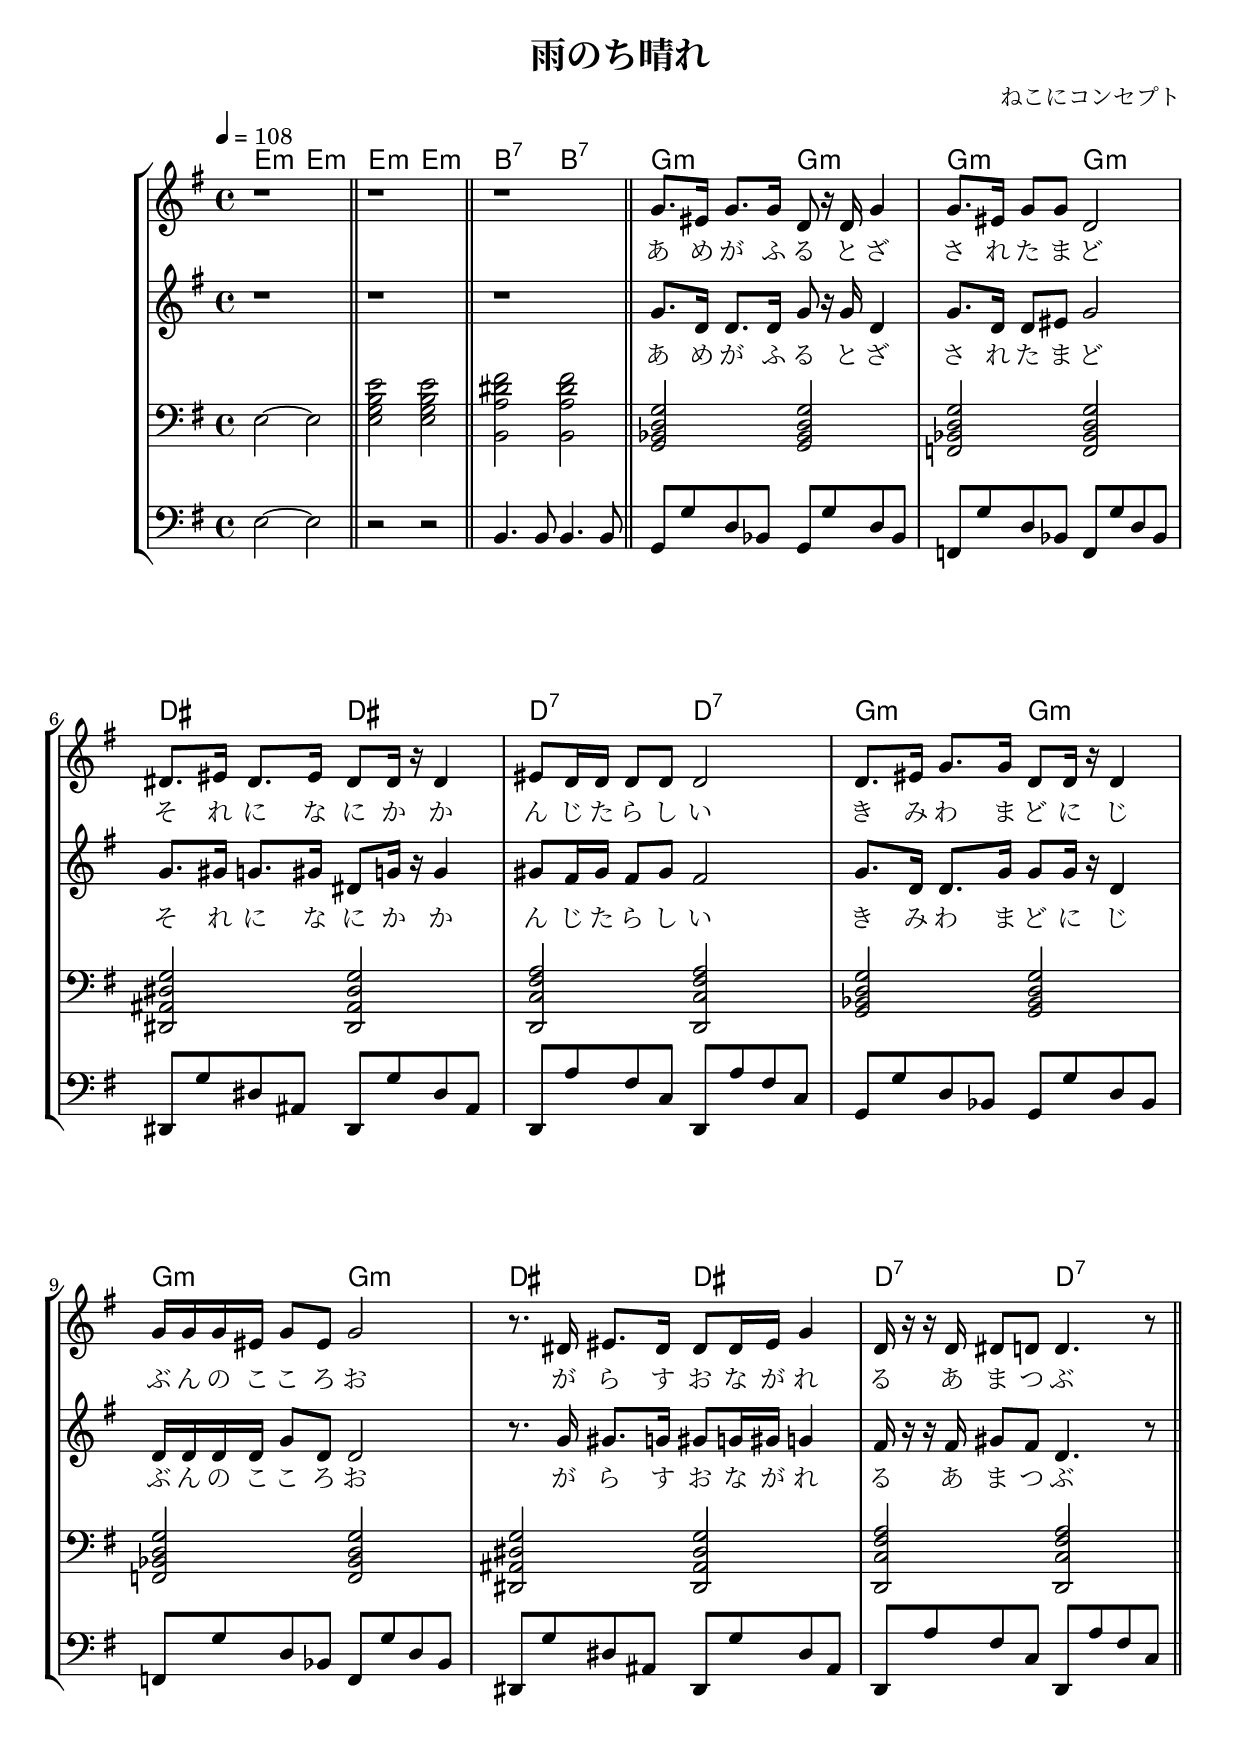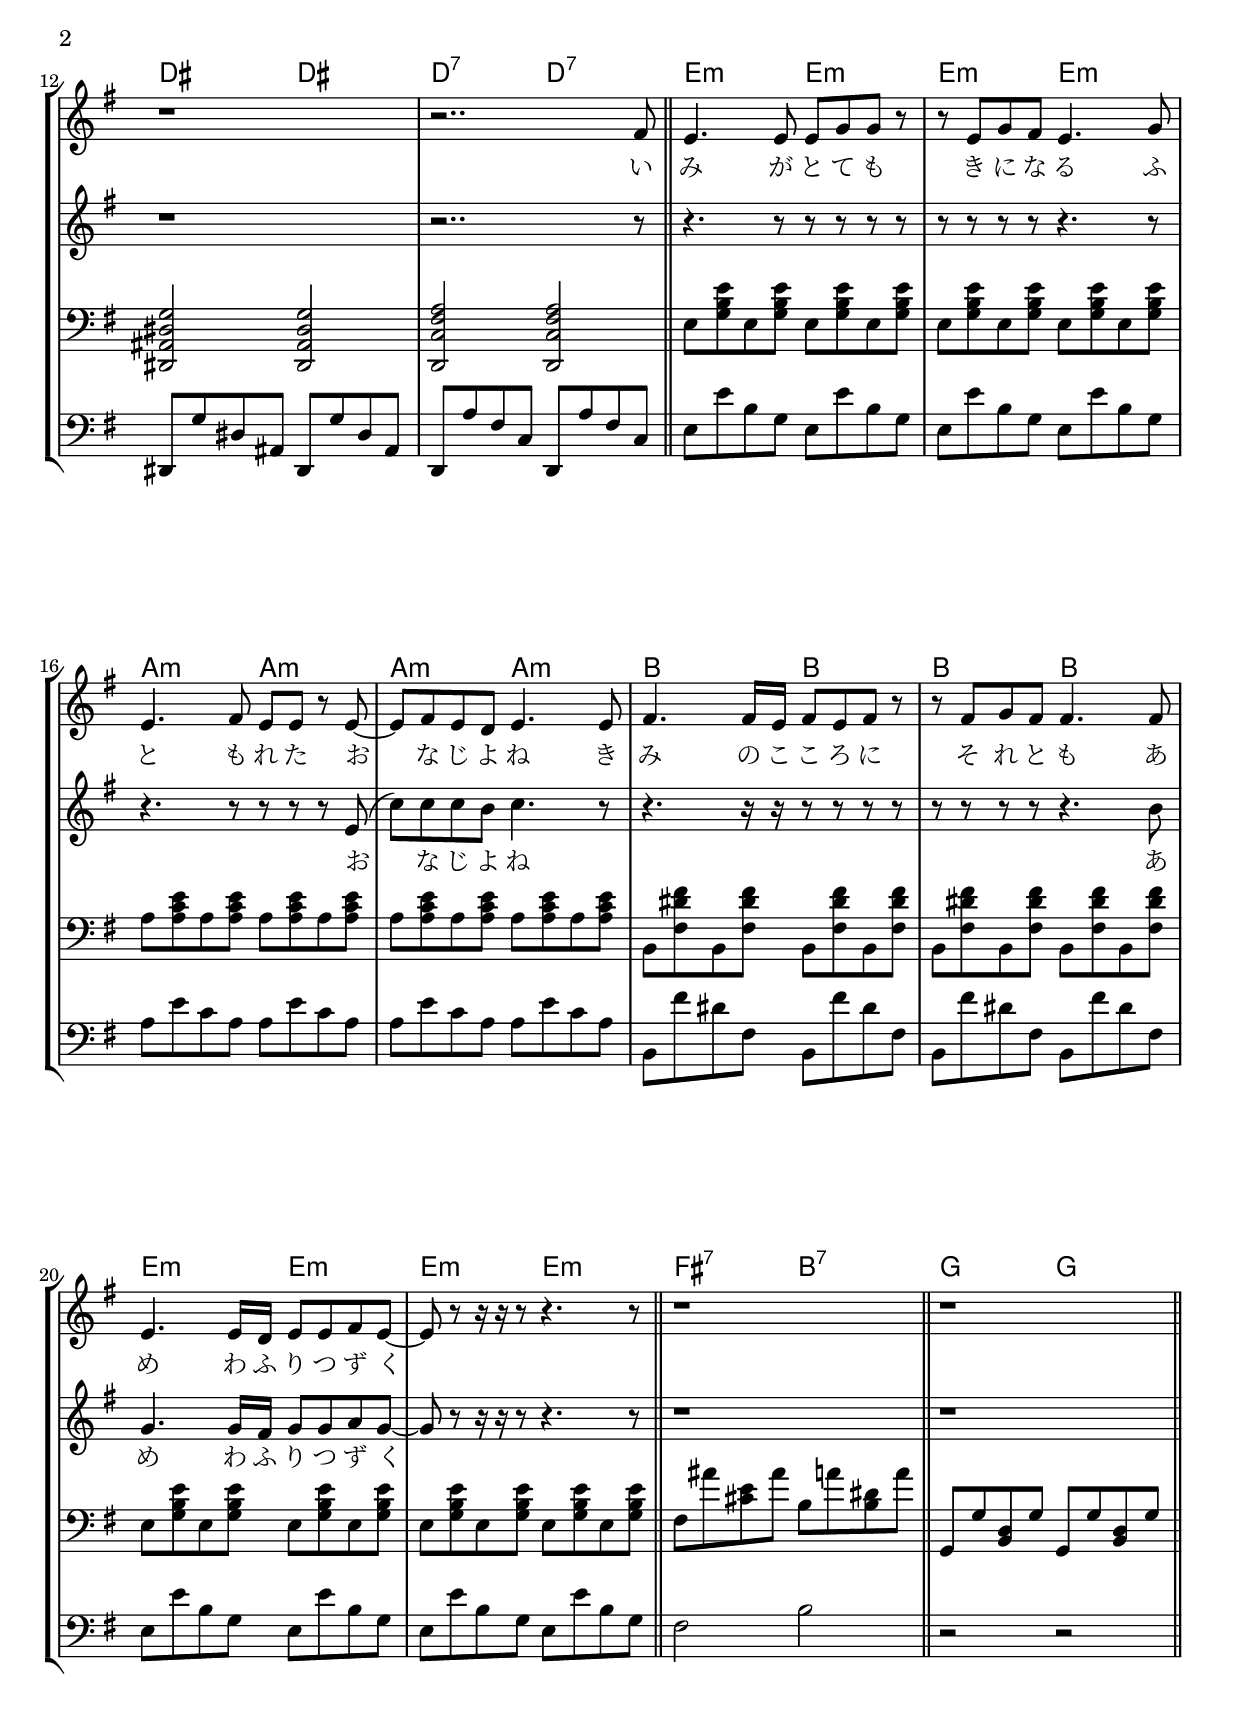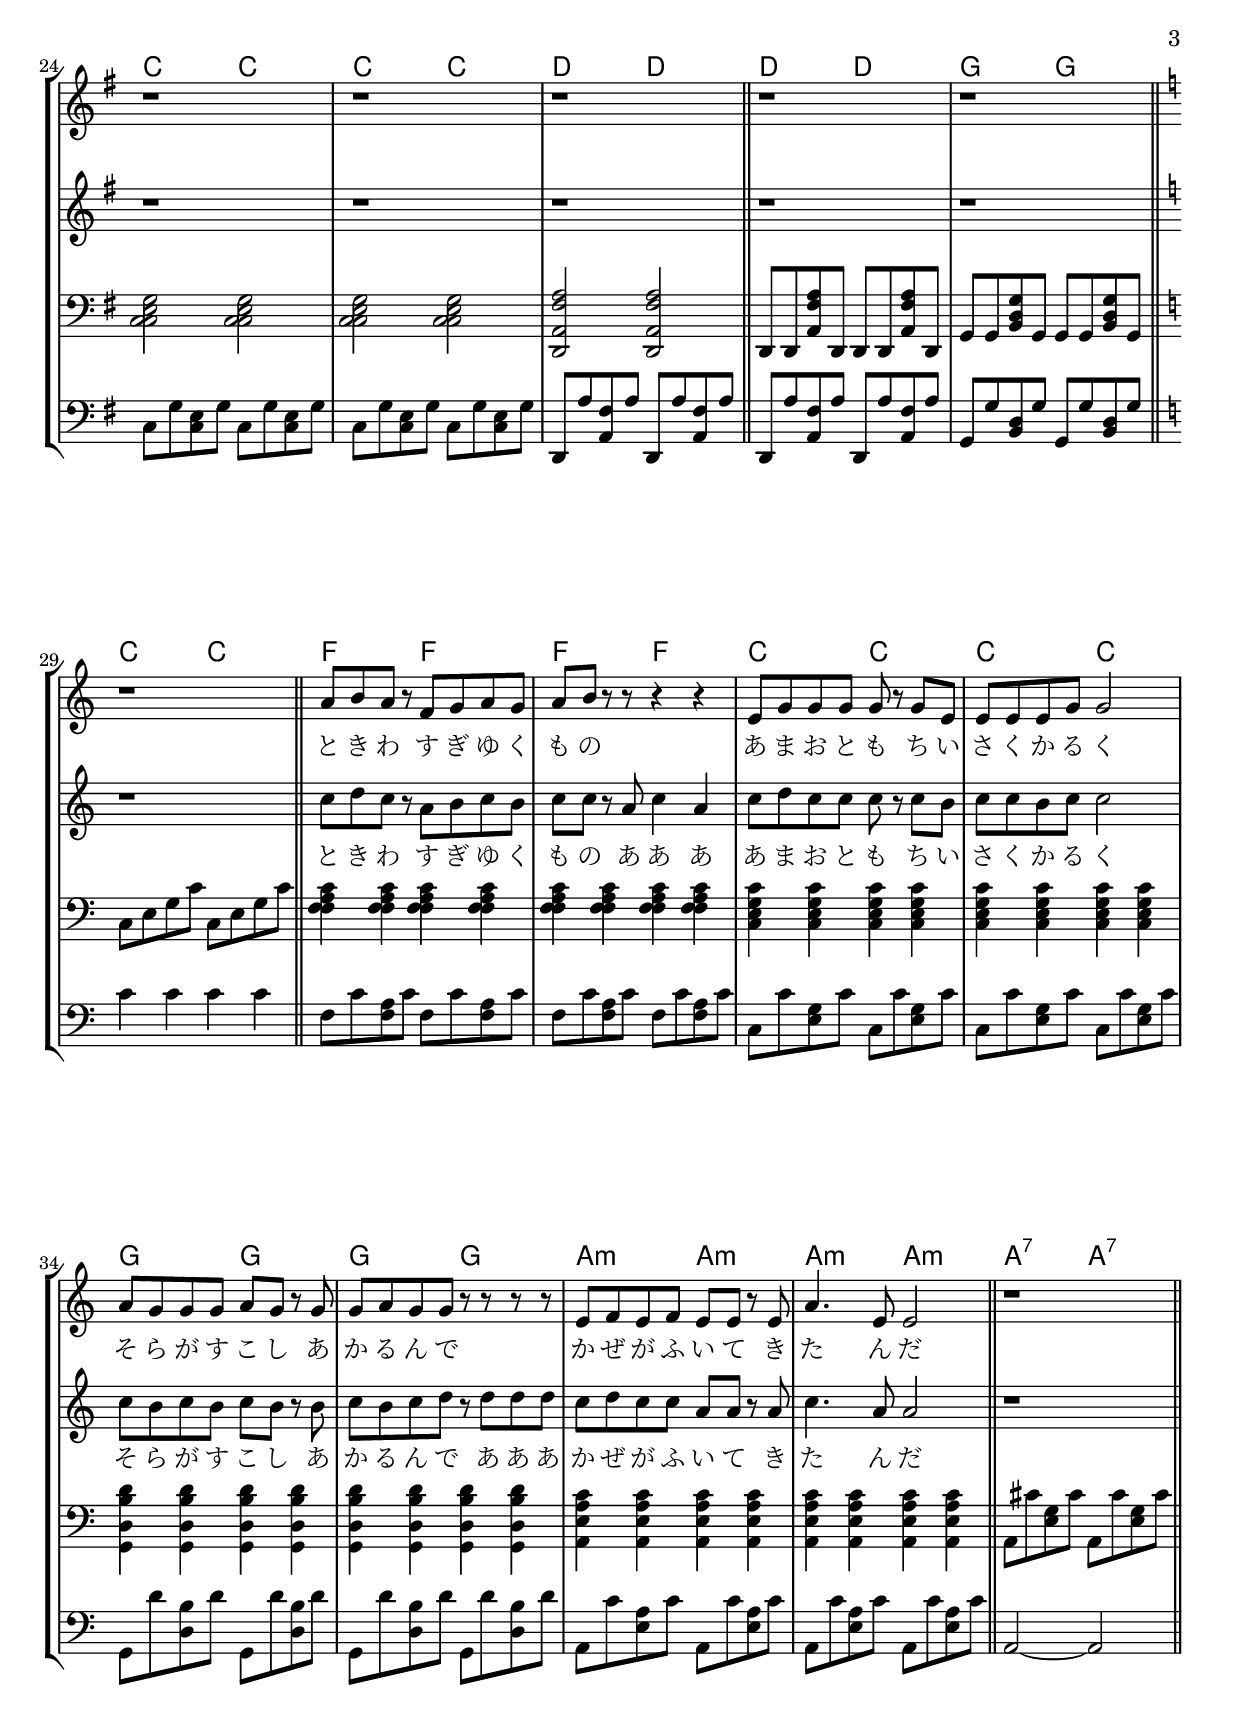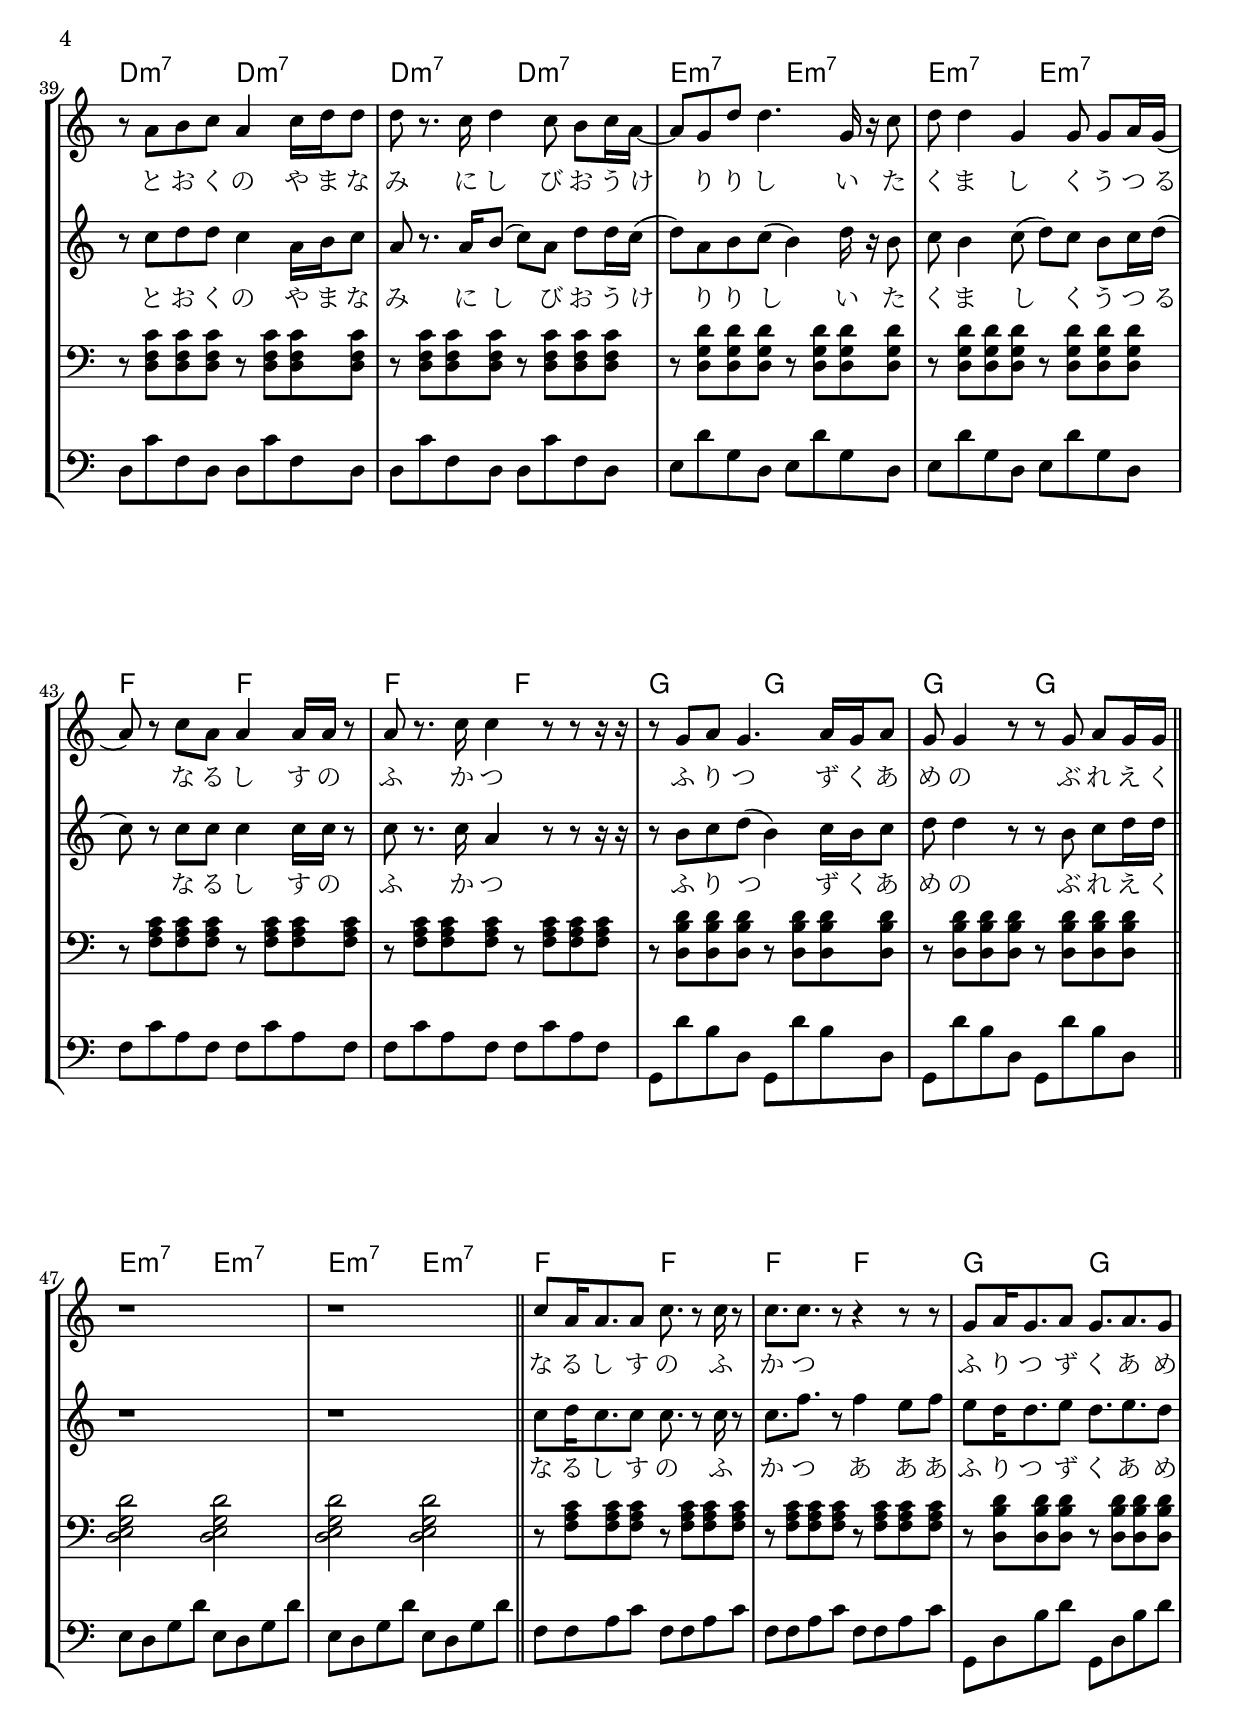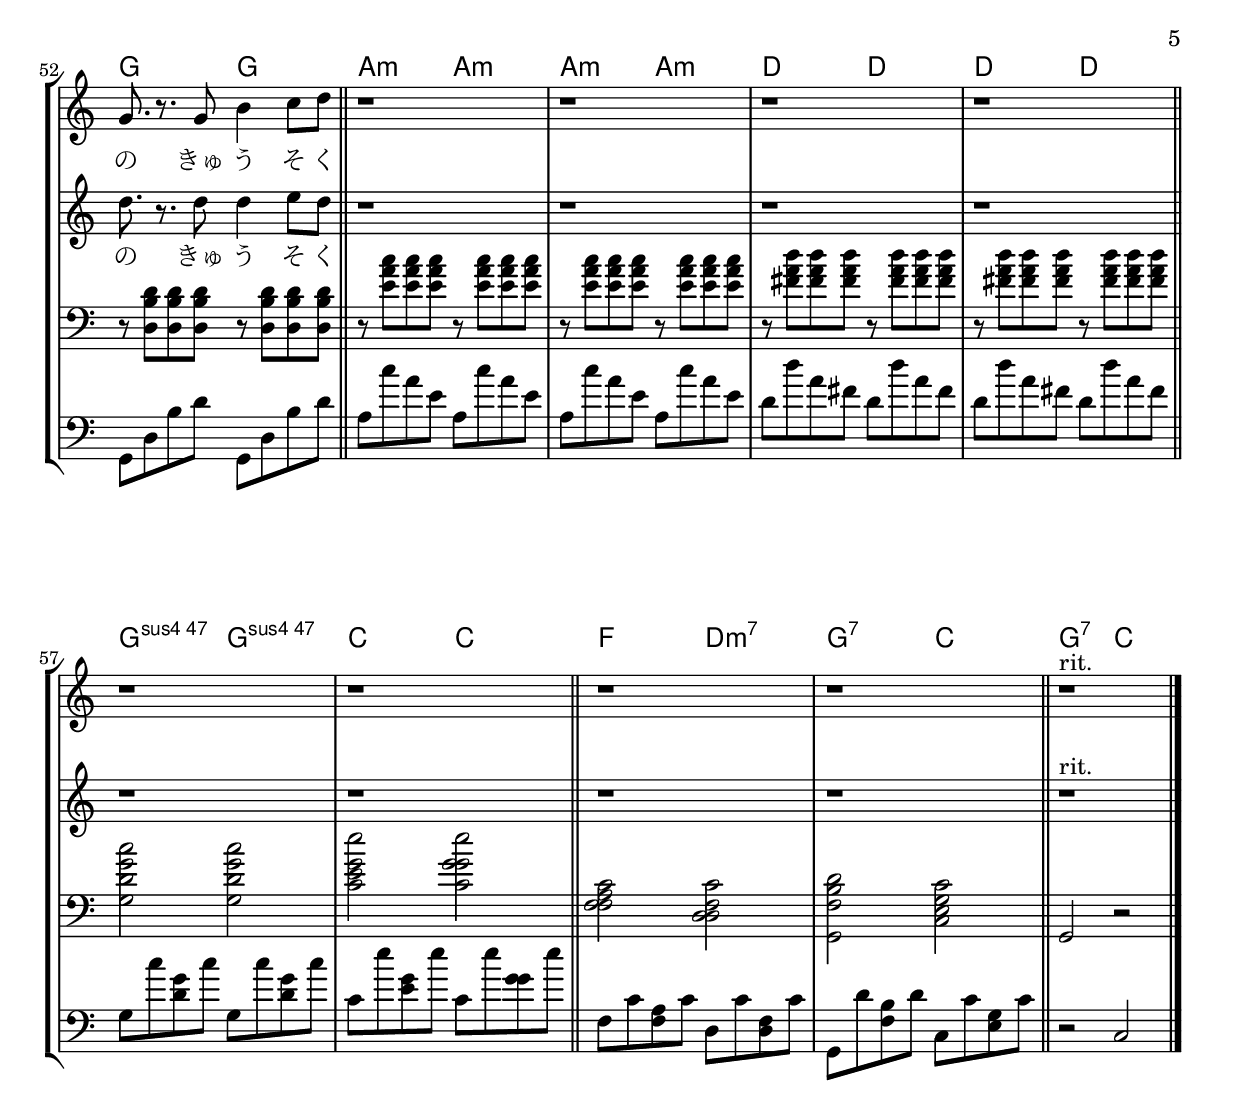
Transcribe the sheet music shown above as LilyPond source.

\version "2.12.1"

\header {
	title = \markup {雨のち晴れ}
	composer = \markup \center-column {ねこにコンセプト}
}

harmony = \chordmode {
	e2:m e:m 

	e:m e:m 

	b:7 b:7 

	g:m g:m g:m g:m dis dis d:7 d:7 g:m g:m g:m g:m dis dis d:7 d:7 

	dis dis d:7 d:7 

	e:m e:m e:m e:m a:m a:m a:m a:m b b b b e:m e:m e:m e:m 

	fis:7 b:7 

	g g 

	c c c c d d 

	d d g g 

	c c 

	f f f f c c c c g g g g a:m a:m a:m a:m 

	a:7 a:7 

	d:min7 d:min7 d:min7 d:min7 e:min7 e:min7 e:min7 e:min7 f f f f g g g g 

	e:min7 e:min7 e:min7 e:min7 

	f f f f g g g g 

	a:m a:m a:m a:m d d d d 

	g:sus47 g:sus47 c c 

	f d:min7 g:7 c 

	g:7 c 
}

melody = {
	\key g \major
	\tempo 4 = 108
	r1   
	r1   
	r1   
	\set Staff.midiInstrument = #"mmi0.45"
	g'8.  eis'16  g'8.  g'16  d'8  r16  d'16  g'4 
	g'8.  eis'16  g'8  g'8  d'2 
	dis'8.  eis'16  dis'8.  eis'16  dis'8  dis'16  r16  dis'4 
	eis'8  d'16  d'16  d'8  d'8  d'2 
	d'8.  eis'16  g'8.  g'16  d'8  d'16  r16  d'4 
	g'16  g'16  g'16  eis'16  g'8  eis'8  g'2 
	r8.  dis'16  eis'8.  dis'16  dis'8  dis'16  eis'16  g'4 
	d'16  r16  r16  d'16  dis'8  d'8  d'4.  	r8 	r1 | r2.. 
	\set Staff.midiInstrument = #"mmi0.45"
	fis'8 
	e'4.  e'8  e'8  g'8  g'8  r8 
	r8  e'8  g'8  fis'8  e'4.  g'8 
	e'4.  fis'8  e'8  e'8  r8  e'8~ 
	e'8  fis'8  e'8  d'8  e'4.  e'8 
	fis'4.  fis'16  e'16  fis'8  e'8  fis'8  r8 
	r8  fis'8  g'8  fis'8  fis'4.  fis'8 
	e'4.  e'16  d'16  e'8  e'8  fis'8  e'8~ 
	e'8  r8  r16  r16  r8  r4.  	r8 	r1   
	r1   
	r1 | r1 | r1   
	r1 | r1   
	\key c \major
	r1   
	\set Staff.midiInstrument = #"mmi0.45"
	a'8  b'8  a'8  r8  f'8  g'8  a'8  g'8 
	a'8  b'8  r8  r8  r4  r4 
	e'8  g'8  g'8  g'8  g'8  r8  g'8  e'8 
	e'8  e'8  e'8  g'8  g'2 
	a'8  g'8  g'8  g'8  a'8  g'8  r8  g'8 
	g'8  a'8  g'8  g'8  r8  r8  r8  r8 
	e'8  f'8  e'8  f'8  e'8  e'8  r8  e'8 
	a'4.  e'8  e'2
	r1   
	\set Staff.midiInstrument = #"mmi0.45"
	r8 a'8  b'8  c''8  a'4  c''16  d''16  d''8 
	d''8  r8.  c''16  d''4  c''8  b'8  c''16  a'16~ 
	a'8  g'8  d''8  d''4.  g'16  r16  c''8 
	d''8  d''4  g'4  g'8  g'8  a'16  g'16 
	(a'8)  r8  c''8  a'8  a'4  a'16  a'16  r8 
	a'8  r8.  c''16  c''4  r8  r8  r16  r16 
	r8  g'8  a'8  g'4.  a'16  g'16  a'8 
	g'8  g'4  r8  r8  g'8  a'8  g'16  g'16
	r1 | r1   
	\set Staff.midiInstrument = #"French horn"
	c''8  a'16  a'8.  a'8  c''8.  r8  c''16  r8 
	c''8.  c''8.  r8  r4  r8  r8 
	g'8  a'16  g'8.  a'8  g'8.  a'8.  g'8 
	g'8.  r8.  g'8  b'4  c''8  d''8
	r1 | r1 | r1 | r1   
	r1 | r1   
	r1 | r1   
	r1^"rit." \bar "|."
}

words = \lyricmode {
	
	
	
	あ  め  が  ふ  る  と  ざ  さ  れ  た  ま  ど  そ  れ  に  な  に  か  か  ん  じ  た  ら  し  い  き  み  わ  ま  ど  に  じ  ぶ  ん  の  こ  こ  ろ  お  が  ら  す  お  な  が  れ  る  あ  ま  つ  ぶ  
	
	い  み  が  と  て  も  き  に  な  る  ふ  と  も  れ  た  お  な  じ  よ  ね  き  み  の  こ  こ  ろ  に  そ  れ  と  も  あ  め  わ  ふ  り  つ  ず  く  
	
	
	
	
	
	と  き  わ  す  ぎ  ゆ  く  も  の  あ  ま  お  と  も  ち  い  さ  く  か  る  く  そ  ら  が  す  こ  し  あ  か  る  ん  で  か  ぜ  が  ふ  い  て  き  た  ん  だ  
	
	と  お  く  の  や  ま  な  み  に  し  び  お  う  け  り  り  し  い  た  く  ま  し  く  う  つ  る  な  る  し  す  の  ふ  か  つ  ふ  り  つ  ず  く  あ  め  の  ぶ  れ  え  く  
	
	な  る  し  す  の  ふ  か  つ  ふ  り  つ  ず  く  あ  め  の  きゅ  う  そ  く  
	
	
	
	
}

secondmelody = {
	\key g \major
	\tempo 4 = 108
	r1   
	r1   
	r1   
	\set Staff.midiInstrument = #"Acoustic Guitar (steel)"
	g'8.  d'16  d'8.  d'16  g'8  r16  g'16  d'4 
	g'8.  d'16  d'8  eis'8  g'2 
	g'8.  gis'16  g'8.  gis'16  dis'8  g'16  r16  g'4 
	gis'8  fis'16  gis'16  fis'8  gis'8  fis'2 
	g'8.  d'16  d'8.  g'16  g'8  g'16  r16  d'4 
	d'16  d'16  d'16  d'16  g'8  d'8  d'2 
	r8.  g'16  gis'8.  g'16  gis'8  g'16  gis'16  g'4 
	fis'16  r16  r16  fis'16  gis'8  fis'8  d'4.  	r8 	r1 | r2.. 
	\set Staff.midiInstrument = #"fss0.42"
	r8 
	r4.  r8  r8  r8  r8  r8 
	r8  r8  r8  r8  r4.  r8 
	r4.  r8  r8  r8  r8  e'8 
	(c''8)  c''8  c''8  b'8  c''4.  r8 
	r4.  r16  r16  r8  r8  r8  r8 
	r8  r8  r8  r8  r4.  b'8 
	g'4.  g'16  fis'16  g'8  g'8  a'8  g'8~ 
	g'8  r8  r16  r16  r8  r4.  	r8 	r1   
	r1   
	r1 | r1 | r1   
	r1 | r1   
	\key c \major
	r1   
	\set Staff.midiInstrument = #"Marimba"
	c''8  d''8  c''8  r8  a'8  b'8  c''8  b'8 
	c''8  c''8  r8  a'8  c''4  a'4 
	c''8  d''8  c''8  c''8  c''8  r8  c''8  b'8 
	c''8  c''8  b'8  c''8  c''2 
	c''8  b'8  c''8  b'8  c''8  b'8  r8  b'8 
	c''8  b'8  c''8  d''8  r8  d''8  d''8  d''8 
	c''8  d''8  c''8  c''8  a'8  a'8  r8  a'8 
	c''4.  a'8  a'2
	r1   
	\set Staff.midiInstrument = #"Synthbrass 2"
	r8 c''8  d''8  d''8  c''4  a'16  b'16  c''8 
	a'8  r8.  a'16  b'8  (c''8)  a'8  d''8  d''16  c''16 
	(d''8)  a'8  b'8  c''8  (b'4)  d''16  r16  b'8 
	c''8  b'4  c''8  (d''8)  c''8  b'8  c''16  d''16 
	(c''8)  r8  c''8  c''8  c''4  c''16  c''16  r8 
	c''8  r8.  c''16  a'4  r8  r8  r16  r16 
	r8  b'8  c''8  d''8  (b'4)  c''16  b'16  c''8 
	d''8  d''4  r8  r8  b'8  c''8  d''16  d''16
	r1 | r1   
	\set Staff.midiInstrument = #"String Ensemble 1"
	c''8  d''16  c''8.  c''8  c''8.  r8  c''16  r8 
	c''8.  f''8.  r8  f''4  e''8  f''8 
	e''8  d''16  d''8.  e''8  d''8.  e''8.  d''8 
	d''8.  r8.  d''8  d''4  e''8  d''8
	r1 | r1 | r1 | r1   
	r1 | r1   
	r1 | r1   
	r1^"rit." \bar "|."
}

secondwords = \lyricmode {
	
	
	
	あ  め  が  ふ  る  と  ざ  さ  れ  た  ま  ど  そ  れ  に  な  に  か  か  ん  じ  た  ら  し  い  き  み  わ  ま  ど  に  じ  ぶ  ん  の  こ  こ  ろ  お  が  ら  す  お  な  が  れ  る  あ  ま  つ  ぶ  
	
	お  な  じ  よ  ね  あ  め  わ  ふ  り  つ  ず  く  
	
	
	
	
	
	と  き  わ  す  ぎ  ゆ  く  も  の  あ  あ  あ  あ  ま  お  と  も  ち  い  さ  く  か  る  く  そ  ら  が  す  こ  し  あ  か  る  ん  で  あ  あ  あ  か  ぜ  が  ふ  い  て  き  た  ん  だ  
	
	と  お  く  の  や  ま  な  み  に  し  び  お  う  け  り  り  し  い  た  く  ま  し  く  う  つ  る  な  る  し  す  の  ふ  か  つ  ふ  り  つ  ず  く  あ  め  の  ぶ  れ  え  く  
	
	な  る  し  す  の  ふ  か  つ  あ  あ  あ  ふ  り  つ  ず  く  あ  め  の  きゅ  う  そ  く  
	
	
	
	
}

tempochange = {
	\tempo 4 = 108
	r1 \bar "||"
	\tempo 4 = 108
	r1 \bar "||"
	\tempo 4 = 108
	r1 \bar "||"
	\tempo 4 = 108
	r1 | r1 | r1 | r1 | r1 | r1 | r1 | r1 \bar "||"
	\tempo 4 = 108
	r1 | r1 \bar "||"
	\tempo 4 = 108
	r1 | r1 | r1 | r1 | r1 | r1 | r1 | r1 \bar "||"
	\tempo 4 = 108
	r1 \bar "||"
	\tempo 4 = 108
	r1 \bar "||"
	\tempo 4 = 108
	r1 | r1 | r1 \bar "||"
	\tempo 4 = 108
	r1 | r1 \bar "||"
	\tempo 4 = 108
	r1 \bar "||"
	\tempo 4 = 108
	r1 | r1 | r1 | r1 | r1 | r1 | r1 | r1 \bar "||"
	\tempo 4 = 108
	r1 \bar "||"
	\tempo 4 = 108
	r1 | r1 | r1 | r1 | r1 | r1 | r1 | r1 \bar "||"
	\tempo 4 = 108
	r1 | r1 \bar "||"
	\tempo 4 = 108
	r1 | r1 | r1 | r1 \bar "||"
	\tempo 4 = 108
	r1 | r1 | r1 | r1 \bar "||"
	\tempo 4 = 108
	r1 | r1 \bar "||"
	\tempo 4 = 108
	r1 | r1 \bar "||"
	\tempo 4 = 108
	\tempo 4 = 81 r2 \tempo 4 = 72 r2 \bar "|."
}

mainacc = {
	\clef bass
	\set Staff.midiInstrument = #"Electric Piano 1"
	\key g \major
	\tempo 4 = 108
	e2
	~e2
	\bar "||"

	\set Staff.midiInstrument = #"Electric Piano 1"
	<e g b e'>2
	<e g b e'>2
	\bar "||"

	\set Staff.midiInstrument = #"Electric Piano 1"
	<b, a dis' fis'>2
	<b, a dis' fis'>2
	\bar "||"

	\set Staff.midiInstrument = #"Electric Piano 1"
	<g, bes, d g>2
	<g, bes, d g>2
	<f, bes, d g>2
	<f, bes, d g>2
	<dis, ais, dis g>2
	<dis, ais, dis g>2
	<d, c fis a>2
	<d, c fis a>2
	<g, bes, d g>2
	<g, bes, d g>2
	<f, bes, d g>2
	<f, bes, d g>2
	<dis, ais, dis g>2
	<dis, ais, dis g>2
	<d, c fis a>2
	<d, c fis a>2
	\bar "||"

	\set Staff.midiInstrument = #"Electric Piano 1"
	<dis, ais, dis g>2
	<dis, ais, dis g>2
	<d, c fis a>2
	<d, c fis a>2
	\bar "||"

	\set Staff.midiInstrument = #"Electric Piano 1"
	e8 <g b e'> e <g b e'>
	e8 <g b e'> e <g b e'>
	e8 <g b e'> e <g b e'>
	e8 <g b e'> e <g b e'>
	a8 <a c' e'> a <a c' e'>
	a8 <a c' e'> a <a c' e'>
	a8 <a c' e'> a <a c' e'>
	a8 <a c' e'> a <a c' e'>
	b,8 <fis dis' fis'> b, <fis dis' fis'>
	b,8 <fis dis' fis'> b, <fis dis' fis'>
	b,8 <fis dis' fis'> b, <fis dis' fis'>
	b,8 <fis dis' fis'> b, <fis dis' fis'>
	e8 <g b e'> e <g b e'>
	e8 <g b e'> e <g b e'>
	e8 <g b e'> e <g b e'>
	e8 <g b e'> e <g b e'>
	\bar "||"

	\set Staff.midiInstrument = #"Pad 7 (halo)"
	fis8 ais' <cis' e'> ais'
	b8 a' <b dis'> a'
	\bar "||"

	\set Staff.midiInstrument = #"FX 4 (atmosphere)"
	g,8 g <b, d> g
	g,8 g <b, d> g
	\bar "||"

	\set Staff.midiInstrument = #"Electric Piano 1"
	<c c e g>2
	<c c e g>2
	<c c e g>2
	<c c e g>2
	<d, a, fis a>2
	<d, a, fis a>2
	\bar "||"

	\set Staff.midiInstrument = #"Acoustic Guitar (steel)"
	d,8 d,8 <a, fis a>8 d,8
	d,8 d,8 <a, fis a>8 d,8
	g,8 g,8 <b, d g>8 g,8
	g,8 g,8 <b, d g>8 g,8
	\bar "||"

	\set Staff.midiInstrument = #"Electric Piano 1"
	\key c \major
	c8 e8 g8 c'8
	c8 e8 g8 c'8
	\bar "||"

	\set Staff.midiInstrument = #"Electric Piano 1"
	<f f a c'>4 <f f a c'>4
	<f f a c'>4 <f f a c'>4
	<f f a c'>4 <f f a c'>4
	<f f a c'>4 <f f a c'>4
	<c e g c'>4 <c e g c'>4
	<c e g c'>4 <c e g c'>4
	<c e g c'>4 <c e g c'>4
	<c e g c'>4 <c e g c'>4
	<g, d b d'>4 <g, d b d'>4
	<g, d b d'>4 <g, d b d'>4
	<g, d b d'>4 <g, d b d'>4
	<g, d b d'>4 <g, d b d'>4
	<a, e a c'>4 <a, e a c'>4
	<a, e a c'>4 <a, e a c'>4
	<a, e a c'>4 <a, e a c'>4
	<a, e a c'>4 <a, e a c'>4
	\bar "||"

	\set Staff.midiInstrument = #"FX 4 (atmosphere)"
	a,8 cis' <e g> cis'
	a,8 cis' <e g> cis'
	\bar "||"

	\set Staff.midiInstrument = #"Electric Piano 1"
	r8 <d f c'>8 <d f c'>8 <d f c'>8
	r8 <d f c'>8 <d f c'>8 <d f c'>8
	r8 <d f c'>8 <d f c'>8 <d f c'>8
	r8 <d f c'>8 <d f c'>8 <d f c'>8
	r8 <d g d'>8 <d g d'>8 <d g d'>8
	r8 <d g d'>8 <d g d'>8 <d g d'>8
	r8 <d g d'>8 <d g d'>8 <d g d'>8
	r8 <d g d'>8 <d g d'>8 <d g d'>8
	r8 <f a c'>8 <f a c'>8 <f a c'>8
	r8 <f a c'>8 <f a c'>8 <f a c'>8
	r8 <f a c'>8 <f a c'>8 <f a c'>8
	r8 <f a c'>8 <f a c'>8 <f a c'>8
	r8 <d b d'>8 <d b d'>8 <d b d'>8
	r8 <d b d'>8 <d b d'>8 <d b d'>8
	r8 <d b d'>8 <d b d'>8 <d b d'>8
	r8 <d b d'>8 <d b d'>8 <d b d'>8
	\bar "||"

	\set Staff.midiInstrument = #"Electric Piano 1"
	<e d g d'>2
	<e d g d'>2
	<e d g d'>2
	<e d g d'>2
	\bar "||"

	\set Staff.midiInstrument = #"Electric Piano 1"
	r8 <f a c'>8 <f a c'>8 <f a c'>8
	r8 <f a c'>8 <f a c'>8 <f a c'>8
	r8 <f a c'>8 <f a c'>8 <f a c'>8
	r8 <f a c'>8 <f a c'>8 <f a c'>8
	r8 <d b d'>8 <d b d'>8 <d b d'>8
	r8 <d b d'>8 <d b d'>8 <d b d'>8
	r8 <d b d'>8 <d b d'>8 <d b d'>8
	r8 <d b d'>8 <d b d'>8 <d b d'>8
	\bar "||"

	\set Staff.midiInstrument = #"Electric Piano 1"
	r8 <e' a' c''>8 <e' a' c''>8 <e' a' c''>8
	r8 <e' a' c''>8 <e' a' c''>8 <e' a' c''>8
	r8 <e' a' c''>8 <e' a' c''>8 <e' a' c''>8
	r8 <e' a' c''>8 <e' a' c''>8 <e' a' c''>8
	r8 <fis' a' d''>8 <fis' a' d''>8 <fis' a' d''>8
	r8 <fis' a' d''>8 <fis' a' d''>8 <fis' a' d''>8
	r8 <fis' a' d''>8 <fis' a' d''>8 <fis' a' d''>8
	r8 <fis' a' d''>8 <fis' a' d''>8 <fis' a' d''>8
	\bar "||"

	\set Staff.midiInstrument = #"Electric Piano 1"
	<g d' g' c''>2
	<g d' g' c''>2
	<c' e' g' e''>2
	<c' g' g' e''>2
	\bar "||"

	\set Staff.midiInstrument = #"Electric Piano 1"
	<f f a c'>2
	<d d f c'>2
	<g, f b d'>2
	<c e g c'>2
	\bar "||"

	\set Staff.midiInstrument = #"Acoustic grand"
	g,2
	r2
	\bar "|."
}

subacc = {
	\clef bass
	\set Staff.midiInstrument = #"Tinkle Bell"
	\key g \major
	\tempo 4 = 108
	e2
	~e2
	\bar "||"

	\set Staff.midiInstrument = #"Acoustic grand"
	r2
	r2
	\bar "||"

	\set Staff.midiInstrument = #"Marimba"
	b,4.b,8
	b,4.b,8
	\bar "||"

	\set Staff.midiInstrument = #"Synth Bass 2"
	g,8 g d bes,
	g,8 g d bes,
	f,8 g d bes,
	f,8 g d bes,
	dis,8 g dis ais,
	dis,8 g dis ais,
	d,8 a fis c
	d,8 a fis c
	g,8 g d bes,
	g,8 g d bes,
	f,8 g d bes,
	f,8 g d bes,
	dis,8 g dis ais,
	dis,8 g dis ais,
	d,8 a fis c
	d,8 a fis c
	\bar "||"

	\set Staff.midiInstrument = #"Synth Bass 2"
	dis,8 g dis ais,
	dis,8 g dis ais,
	d,8 a fis c
	d,8 a fis c
	\bar "||"

	\set Staff.midiInstrument = #"Electric Bass (finger)"
	e8 e' b g
	e8 e' b g
	e8 e' b g
	e8 e' b g
	a8 e' c' a
	a8 e' c' a
	a8 e' c' a
	a8 e' c' a
	b,8 fis' dis' fis
	b,8 fis' dis' fis
	b,8 fis' dis' fis
	b,8 fis' dis' fis
	e8 e' b g
	e8 e' b g
	e8 e' b g
	e8 e' b g
	\bar "||"

	\set Staff.midiInstrument = #"Electric Piano 1"
	fis2
	~b2
	\bar "||"

	\set Staff.midiInstrument = #"Acoustic grand"
	r2
	r2
	\bar "||"

	\set Staff.midiInstrument = #"Pad 7 (halo)"
	c8 g <c e> g
	c8 g <c e> g
	c8 g <c e> g
	c8 g <c e> g
	d,8 a <a, fis> a
	d,8 a <a, fis> a
	\bar "||"

	\set Staff.midiInstrument = #"Pad 7 (halo)"
	d,8 a <a, fis> a
	d,8 a <a, fis> a
	g,8 g <b, d> g
	g,8 g <b, d> g
	\bar "||"

	\set Staff.midiInstrument = #"Lead 4 (chiff)"
	\key c \major
	c'4 c'4
	c'4 c'4
	\bar "||"

	\set Staff.midiInstrument = #"Pad 7 (halo)"
	f8 c' <f a> c'
	f8 c' <f a> c'
	f8 c' <f a> c'
	f8 c' <f a> c'
	c8 c' <e g> c'
	c8 c' <e g> c'
	c8 c' <e g> c'
	c8 c' <e g> c'
	g,8 d' <d b> d'
	g,8 d' <d b> d'
	g,8 d' <d b> d'
	g,8 d' <d b> d'
	a,8 c' <e a> c'
	a,8 c' <e a> c'
	a,8 c' <e a> c'
	a,8 c' <e a> c'
	\bar "||"

	\set Staff.midiInstrument = #"Electric Piano 1"
	a,2
	~a,2
	\bar "||"

	\set Staff.midiInstrument = #"FX 4 (atmosphere)"
	d8 c' f d
	d8 c' f d
	d8 c' f d
	d8 c' f d
	e8 d' g d
	e8 d' g d
	e8 d' g d
	e8 d' g d
	f8 c' a f
	f8 c' a f
	f8 c' a f
	f8 c' a f
	g,8 d' b d
	g,8 d' b d
	g,8 d' b d
	g,8 d' b d
	\bar "||"

	\set Staff.midiInstrument = #"Voice Oohs"
	e8 d8 g8 d'8
	e8 d8 g8 d'8
	e8 d8 g8 d'8
	e8 d8 g8 d'8
	\bar "||"

	\set Staff.midiInstrument = #"Pad 4 (choir)"
	f8 f8 a8 c'8
	f8 f8 a8 c'8
	f8 f8 a8 c'8
	f8 f8 a8 c'8
	g,8 d8 b8 d'8
	g,8 d8 b8 d'8
	g,8 d8 b8 d'8
	g,8 d8 b8 d'8
	\bar "||"

	\set Staff.midiInstrument = #"Synth Voice"
	a8 c'' a' e'
	a8 c'' a' e'
	a8 c'' a' e'
	a8 c'' a' e'
	d'8 d'' a' fis'
	d'8 d'' a' fis'
	d'8 d'' a' fis'
	d'8 d'' a' fis'
	\bar "||"

	\set Staff.midiInstrument = #"Lead 6 (voice)"
	g8 c'' <d' g'> c''
	g8 c'' <d' g'> c''
	c'8 e'' <e' g'> e''
	c'8 e'' <g' g'> e''
	\bar "||"

	\set Staff.midiInstrument = #"Lead 6 (voice)"
	f8 c' <f a> c'
	d8 c' <d f> c'
	g,8 d' <f b> d'
	c8 c' <e g> c'
	\bar "||"

	\set Staff.midiInstrument = #"Pad 8 (sweep)"
	r2
	c2
	\bar "|."
}

percA = {
	\drummode {
	r1 \bar "||"
	r2 r8 hho4 hho8  \bar "||"
	r2. hho4  \bar "||"
	cymr4 cymr4 cymr4 cymr4  |cymr4 cymr8 cymr16 cymr16 cymr4 cymr4  |cymr4 cymr4 cymr4 cymr4  |cymr4 cymr2.  |cymr4 cymr4 cymr4 cymr4  |cymr4 cymr8 cymr16 cymr16 cymr4 cymr4  |cymr4 cymr4 cymr4 cymr4  |cymr4 cymr2.  \bar "||"
	r1  |r2. hho4  \bar "||"
	hh8 hh8 hh8 hh8 hh8 hh8 hh8 hh8  |hh8 hh8 hh8 hh8 hh4 hh8 hh8  |hh8 hh8 hh8 hh8 hh8 hh8 hh8 hh8  |hh8 hh8 hh8 hh2 r8  |hh8 hh8 hh8 hh8 hh8 hh8 hh8 hh8  |hh8 hh8 hh8 hh8 hh4 hh8 hh8  |hh8 hh8 hh8 hh8 hh8 hh8 hh8 hh8  |r8 hh2. r8  \bar "||"
	r1 \bar "||"
	cymr8 cymr8 cymr4 cymr8 cymr4.  \bar "||"
	cymr4 cymr4 cymr4 cymr4  |cymr4 cymr8 cymr16 cymr16 cymr4 cymr4  |cymr4 cymr4 cymr4 cymr4  \bar "||"
	r8 cymr8 cymr8 cymr8 cymr8 cymr8 cymr8 cymr8  |cymr8 cymr8 cymr4 cymr8 cymr4.  \bar "||"
	r8 hh2. r8  \bar "||"
	hh4 hh8 hh2 r8  |\times 16/32{ hh2 hh8. hh8. hh4. hh2. } |hh4 hh8 hh2 r8  |hh4 hh8 hh4 hh4.  |hh4 hh8 hh2 r8  |\times 16/32{ hh2 hh8. hh8. hh4. hh2. } |hh4 hh8 hh2 r8  |\times 16/32{ hh2 hh8. hh1 r4 r16 } \bar "||"
	r8 sn8 sn4 sn8 sn8 sn16 sn8 sn16  \bar "||"
	r8 cymr16 cymr16 cymr8 cymr16 cymr16 cymr8 cymr16 cymr16 cymr8 cymr8  |cymr8 cymr16 cymr16 cymr8 cymr16 cymr16 cymr8 cymr16 cymr16 cymr8 cymr8  |cymr8 cymr16 cymr16 cymr8 cymr16 cymr16 cymr8 cymr16 cymr16 cymr8 cymr16 cymr16  |cymr8 cymr16 cymr16 cymr8 cymr16 cymr16 cymr8 cymr16 cymr16 cymr8 cymr8  |r8 cymr16 cymr16 cymr8 cymr16 cymr16 cymr8 cymr16 cymr16 cymr8 cymr8  |cymr8 cymr16 cymr16 cymr8 cymr16 cymr16 cymr8 cymr16 cymr16 cymr8 cymr8  |cymr8 cymr16 cymr16 cymr8 cymr16 cymr16 cymr8 cymr16 cymr16 cymr8 cymr16 cymr16  |cymr8 cymr16 cymr16 cymr8 cymr16 cymr16 cymr8 cymr16 cymr16 cymr8 cymr8  \bar "||"
	r8 hho8 hho8 hho8 hho8 hho8 hho8 hho8  |hho8 hho8 hho2.  \bar "||"
	cymr4 cymr4 cymr4 cymr4  |cymr4 cymr8 cymr16 cymr16 cymr4 cymr4  |cymr4 cymr4 cymr4 cymr4  |cymr4 cymr2.  \bar "||"
	r2 hho2  |r2 hho2  |r2 hho2  |r2 hho2  \bar "||"
	r1  |r2 r8 hho4 hho8  \bar "||"
	r1  |r2 r8 hho4 hho8  \bar "||"
	r1 \bar "|."
	}
}

percB = {
	\drummode {
	r1 \bar "||"
	hhp4 hhp4 hhp4 hhp4  \bar "||"
	r16 hhp16 hhp8 hhp16 hhp8 hhp2 hhp16  \bar "||"
	r2 sn2  |r2 sn2  |r2 sn2  |r8 sn8 sn2.  |r2 sn2  |r2 sn2  |r2 sn2  |r8 sn8 sn2.  \bar "||"
	r16 hhp16 hhp8 hhp16 hhp8 hhp2 r16  |r16 hhp16 hhp8 hhp16 hhp8 hhp2 hhp16  \bar "||"
	r4 sn8. sn8 sn8. sn8. sn16  |r4 sn8. sn8 sn8. sn4  |r4 sn8. sn8 sn8. sn8. sn16  |r8 sn8 sn4 sn8 sn16 sn8 sn8 sn16  |r4 sn8. sn8 sn8. sn8. sn16  |r4 sn8. sn8 sn8. sn4  |r4 sn8. sn8 sn8. sn8. sn16  |r4 sn2 sn4  \bar "||"
	r1 \bar "||"
	r8 sn8 sn4 sn8 sn8 sn16 sn16 sn16 sn16  \bar "||"
	r2 sn2  |r2 sn2  |r2 sn2  \bar "||"
	r4 sn8 sn4. sn4  |r8 sn8 sn4 sn8 sn8 sn16 sn16 sn16 sn16  \bar "||"
	r4 sn2 sn4  \bar "||"
	r16 hhp8 hhp8 hhp2 r8.  |\times 16/32{ r8 hhp4 hhp4 hhp8 hhp2 r8 hhp2 r8 } |r16 hhp8 hhp8 hhp2 r8.  |r16 hhp8 hhp8 hhp8. hhp2  |r16 hhp8 hhp8 hhp2 r8.  |\times 16/32{ r8 hhp4 hhp4 hhp8 hhp2 r8 hhp2 r8 } |r16 hhp8 hhp8 hhp2 r8.  |\times 16/32{ r8 hhp4 hhp4 hhp8 hhp1 r4 } \bar "||"
	r1  \bar "||"
	r4 sn2 sn4  |r4 sn8 sn4. sn4  |r4 sn2 sn4  |r4 sn8 sn4. sn4  |r4 sn2 sn4  |r4 sn8 sn4. sn4  |r4 sn2 sn4  |r4 sn2 sn8 sn16 sn16  \bar "||"
	r8 sn4 sn4 sn4 sn8  |r8 sn8. sn16 sn8 sn16 sn16 sn16 sn8. sn8  \bar "||"
	r2 sn2  |r2 sn2  |r2 sn2  |r8 sn8 sn2.  \bar "||"
	r8 hh16 hh16 hh8 hh16 hh8. hh16 hh16 hh8 hh16 hh16  |hh8 hh16 hh16 hh8 hh16 hh8. hh16 hh16 hh8 hh8  |hh8 hh16 hh16 hh8 hh16 hh8. hh16 hh16 hh8 hh16 hh16  |hh8 hh16 hh16 hh8 hh16 hh8 hh4. r16  \bar "||"
	r4. hhp2 hhp8  |hhp4 hhp4 hhp4 hhp4  \bar "||"
	r4. hhp2 hhp8  |hhp4 hhp4 hhp4 hhp4  \bar "||"
	r1 \bar "|."
	}
}

percC = {
	\drummode {
	r1 \bar "||"
	r4. hh2 r8  \bar "||"
	hh8. hh8. hh4 hh4 hh8  \bar "||"
	bd2. r8 bd8  |bd2. r8 bd8  |bd2. r8 bd8  |bd4. bd8 bd4. bd8  |bd2. r8 bd8  |bd2. r8 bd8  |bd2. r8 bd8  |bd2 r8 bd4.  \bar "||"
	hh8. hh8. hh2 r8  |hh8. hh8. hh4 hh4 hh8  \bar "||"
	bd8 bd4 bd2 bd8  |bd8 bd2 bd4.  |bd8 bd4 bd2 bd8  |bd4 r16 bd8. bd2  |bd8 bd4 bd2 bd8  |bd8 bd2 bd4.  |bd8 bd4 bd2 bd8  |bd8 bd4. bd4. bd8  \bar "||"
	r1 \bar "||"
	bd4. bd8 bd4 bd8 bd8  \bar "||"
	bd2. r8 bd8  |bd2. r8 bd8  |bd2 r8 bd4.  \bar "||"
	bd4 bd4 bd4 bd4  |bd4. bd8 bd4 bd8 bd8  \bar "||"
	bd8 bd4. bd4. bd8  \bar "||"
	r1  |\times 16/32{ r1 r2 hho2 } |r1  |\times 16/32{ r1 r2 hho2 } |r1  |\times 16/32{ r1 r2 hho2 } |r1  |\times 16/32{ r1 r2 hho2 } \bar "||"
	toml8 toml8 toml8 toml8 toml8 toml8 toml8 toml8  \bar "||"
	bd8. bd16 bd8. bd16 bd8. bd16 bd8. bd16  |bd8. bd16 bd8. bd16 bd8. bd16 bd4  |bd8. bd16 bd8. bd16 bd8. bd16 bd8. bd16  |bd8. bd16 bd8. bd16 bd8. bd16 bd4  |bd8. bd16 bd8. bd16 bd8. bd16 bd8. bd16  |bd8. bd16 bd8. bd16 bd8. bd16 bd4  |bd8. bd16 bd8. bd16 bd8. bd16 bd8. bd16  |bd8. bd16 bd8. bd16 bd8. bd16 bd8. bd16  \bar "||"
	bd4 bd4 bd8. bd8 bd8.  |bd8 bd8 bd8. bd8. bd8 bd8 bd8  \bar "||"
	bd2. r8 bd8  |bd2. r8 bd8  |bd2. r8 bd8  |bd2 r8 bd4.  \bar "||"
	r4 sn2 sn4  |r4 sn2 sn4  |r4 sn2 sn4  |r4 sn4. sn16 sn8 sn16 sn16 sn16  \bar "||"
	hh4 hh4 hh4 hh4  |r4. hh2 r8  \bar "||"
	hh4 hh4 hh4 hh4  |r4. hh2 r8  \bar "||"
	r1 \bar "|."
	}
}

percD = {
	\drummode {
	r1 \bar "||"
	bd8. bd4. r16 bd4 bd8  \bar "||"
	r2 ss2  \bar "||"
	r1 |r1 |r1 |r2 r8 tommh8 tommh4  |r1 |r1 |r1 |r8. tommh8. tommh2 r8  \bar "||"
	r2 ss2  |r2 ss2  \bar "||"
	r1  |r2 r8 hho4.  |r1  |r4. r16 hho2 r16  |r1  |r2 r8 hho4.  |r1  |r4. r16 hho2 r16  \bar "||"
	r1 \bar "||"
	cymc1  \bar "||"
	r1 |r1 |r8. tommh8. tommh2 r8  \bar "||"
	cymc1  |r1 \bar "||"
	r1  \bar "||"
	bd8. bd8. bd2 bd8  |\times 16/32{ bd4. bd4. bd2 bd2 bd4 } |bd8. bd8. bd2 bd8  |bd8. bd8. bd2 r8  |bd8. bd8. bd2 bd8  |\times 16/32{ bd4. bd4. bd2 bd2 bd4 } |bd8. bd8. bd2 bd8  |\times 16/32{ bd4. bd4. bd8 bd2 r8 bd2 } \bar "||"
	r4. r16 tomfh2 r16  \bar "||"
	r1  |r2 r16 tommh4. r16  |r1  |r2 r16 tommh4. r16  |r1  |r2 r16 tommh4. r16  |r1  |r4. tommh2 r8  \bar "||"
	cymc1  |r1  \bar "||"
	r1 |r1 |r1 |r8. tommh8. tommh2 r8  \bar "||"
	bd8 bd4 bd4 r16 bd8. bd8  |bd8 bd4 bd4 r16 bd8. bd8  |bd8 bd4 bd4 r16 bd8. bd8  |bd4. bd8. bd4. r16  \bar "||"
	bd2. r8 bd8  |bd8. bd4. r16 bd4 bd8  \bar "||"
	bd2. r8 bd8  |bd8. bd4. r16 bd4 bd8  \bar "||"
	r1 \bar "|."
	}
}

percE = {
	\drummode {
	r1 \bar "||"
	r1 \bar "||"
	bd4. bd4 bd4.  \bar "||"
	r1 |r1 |r1 |r2. r8 toml8  |r1 |r1 |r1 |r2. toml8 toml8  \bar "||"
	bd2 r8 bd4 bd8  |bd4. bd4 bd4.  \bar "||"
	r1 |r1 |r1 |r1 |r1 |r1 |r1 |cymc1  \bar "||"
	r1 \bar "||"
	r4 r16 hhp8 hhp2 r16  \bar "||"
	r1 |r1 |r2. toml8 toml8  \bar "||"
	r1 |r4 r16 hhp8 hhp2 r16  \bar "||"
	cymc1  \bar "||"
	r2 ss2  |\times 16/32{ r1 ss1 } |r2 ss2  |\times 16/32{ r1 ss1 } |r2 ss2  |\times 16/32{ r1 ss1 } |r2 ss2  |\times 16/32{ r1 ss1 } \bar "||"
	bd4. bd8 bd4 r16 bd8.  \bar "||"
	r1  |r2. r8 toml8  |r1  |r2. r8 toml8  |r1  |r2. r8 toml8  |r1  |r2 r16 toml4. r16  \bar "||"
	r1 |r1 \bar "||"
	r1 |r1 |r1 |r2. toml8 toml8  \bar "||"
	cymc1  |r1 |r1 |r2. cymc4  \bar "||"
	r1 | r1 \bar "||"
	r1 | r1 \bar "||"
	r1 \bar "|."
	}
}

percF = {
	\drummode {
	r1 \bar "||"
	r1 \bar "||"
	r1 \bar "||"
	r1 |r1 |r1 |r1 |r1 |r1 |r1 |hho1  \bar "||"
	r1 | r1 \bar "||"
	r1 |r1 |r1 |r1 |r1 |r1 |r1 |r4 r16 tommh16 tommh4. tommh4  \bar "||"
	r1 \bar "||"
	r4. hh2 r8  \bar "||"
	r1 |r1 |hho1  \bar "||"
	r1 |r4. hh2 r8  \bar "||"
	r4 r16 tommh16 tommh4. tommh4  \bar "||"
	r1 |r1 |r1 |r2 r8. sn16 sn4  |r1 |r1 |r1 |\times 16/32{ r1 sn4 sn8 sn2 r8 } \bar "||"
	cymc1  \bar "||"
	cymc1  |r1 |r1 |r1 |cymc1  |r1 |r1 |r1 \bar "||"
	r1 |r2. r8 tomfh8  \bar "||"
	r1 |r1 |r1 |hho1  \bar "||"
	r1 | r1 | r1 | r1 \bar "||"
	r1 | r1 \bar "||"
	r1 | r1 \bar "||"
	r1 \bar "|."
	}
}

percG = {
	\drummode {
	r1 \bar "||"
	r1 \bar "||"
	r1 \bar "||"
	r1 | r1 | r1 | r1 | r1 | r1 | r1 | r1 \bar "||"
	r1 | r1 \bar "||"
	r1 |r1 |r1 |r1 |r1 |r1 |r1 |r4. r16 tomml4. tomml8.  \bar "||"
	r1 \bar "||"
	r1 \bar "||"
	r1 | r1 | r1 \bar "||"
	r1 | r1 \bar "||"
	r4. r16 tomml4. tomml8.  \bar "||"
	r1 |r1 |r1 |r2. r8 tomml8  |r1 |r1 |r1 |r2. r8 tomml8  \bar "||"
	r1 \bar "||"
	r1 | r1 | r1 | r1 | r1 | r1 | r1 | r1 \bar "||"
	r1 |r2. tomml16 tomml8.  \bar "||"
	r1 | r1 | r1 | r1 \bar "||"
	r1 | r1 | r1 | r1 \bar "||"
	r1 | r1 \bar "||"
	r1 | r1 \bar "||"
	r1 \bar "|."
	}
}

percH = {
	\drummode {
	r1 \bar "||"
	r1 \bar "||"
	r1 \bar "||"
	r1 | r1 | r1 | r1 | r1 | r1 | r1 | r1 \bar "||"
	r1 | r1 \bar "||"
	r1 |r1 |r1 |r1 |r1 |r1 |r1 |r2 r16 toml8 toml4 r16  \bar "||"
	r1 \bar "||"
	r1 \bar "||"
	r1 | r1 | r1 \bar "||"
	r1 | r1 \bar "||"
	r2 r16 toml8 toml4 r16  \bar "||"
	r1 |r1 |r1 |r1 |r1 |r1 |r1 |\times 16/32{ r1 r2 r8 tommh4. } \bar "||"
	r1 \bar "||"
	r1 | r1 | r1 | r1 | r1 | r1 | r1 | r1 \bar "||"
	r1 | r1 \bar "||"
	r1 | r1 | r1 | r1 \bar "||"
	r1 | r1 | r1 | r1 \bar "||"
	r1 | r1 \bar "||"
	r1 | r1 \bar "||"
	r1 \bar "|."
	}
}

percI = {
	\drummode {
	r1 \bar "||"
	r1 \bar "||"
	r1 \bar "||"
	r1 | r1 | r1 | r1 | r1 | r1 | r1 | r1 \bar "||"
	r1 | r1 \bar "||"
	r1 |r1 |r1 |r1 |r1 |r1 |r1 |r2 r8 tomfh4 tomfh8  \bar "||"
	r1 \bar "||"
	r1 \bar "||"
	r1 | r1 | r1 \bar "||"
	r1 | r1 \bar "||"
	r2 r8 tomfh4 tomfh8  \bar "||"
	r1 |r1 |r1 |r1 |r1 |r1 |r1 |\times 16/32{ r1 r2. tomfh4 } \bar "||"
	r1 \bar "||"
	r1 | r1 | r1 | r1 | r1 | r1 | r1 | r1 \bar "||"
	r1 | r1 \bar "||"
	r1 | r1 | r1 | r1 \bar "||"
	r1 | r1 | r1 | r1 \bar "||"
	r1 | r1 \bar "||"
	r1 | r1 \bar "||"
	r1 \bar "|."
	}
}

\score {
	<<
		\new StaffGroup <<
			\new ChordNames {\harmony}
			\new Voice = "melody" {\melody}
			\new Lyrics \lyricsto "melody" \words
			\new Voice = "secondmelody" {\secondmelody}
			\new Lyrics \lyricsto "secondmelody" \secondwords
			\new Staff = "mainacc" {\mainacc}
			\new Staff = "subacc" {\subacc}
		>>
	>>
	\layout { }
}
